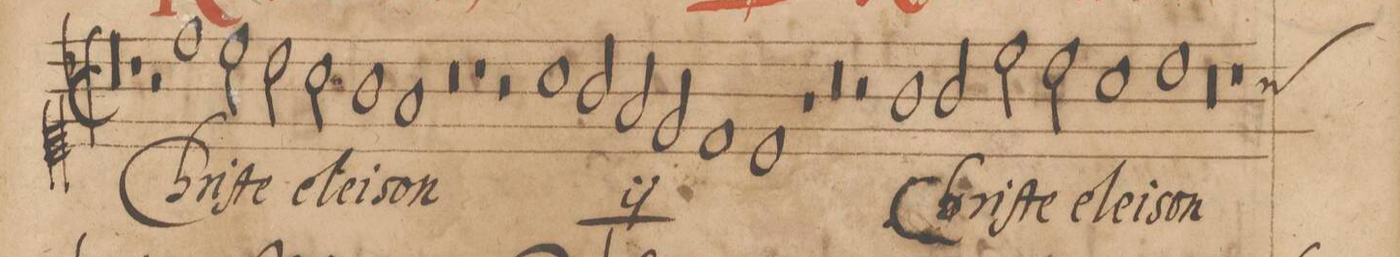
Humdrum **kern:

**kern	**text
*I"QVINTAVOX	*
*clefC1	*
*k[b-]	*
*met(C|)	*
*M2/1	*
*clefC1	*
*k[b-]	*
*M2/1	*
*met(C|)	*
00r	.
=21-	=21-
=22-	=22-
1r	.
2r	.
1dd\	Chri-
=23-	=23-
2cc\	-ſte
2b-\	e-
2a\	-le-
=24-	=24-
1g	-i
1f	-son
*	*ij
=25-	=25-
0r	.
=26-	=26-
1r	.
2r	.
1a\	Chri-
=27-	=27-
2g/	-ſte
2f/	e-
2e/	-le-
=28-	=28-
1d	-i-
1c	-son
=29-	=29-
1r	.
*	*Xij
0r	.
=30-	=30-
2r	.
1g\	Chri-
=31-	=31-
2g/	-ſte
2cc\	e-
2b-\	-le-
=32-	=32-
1a	-i-
1b-	-son
=33-	=33-
0r	.
*	*ij
=34-	=34-
1r	.
*custos:a	*
*-	*-
